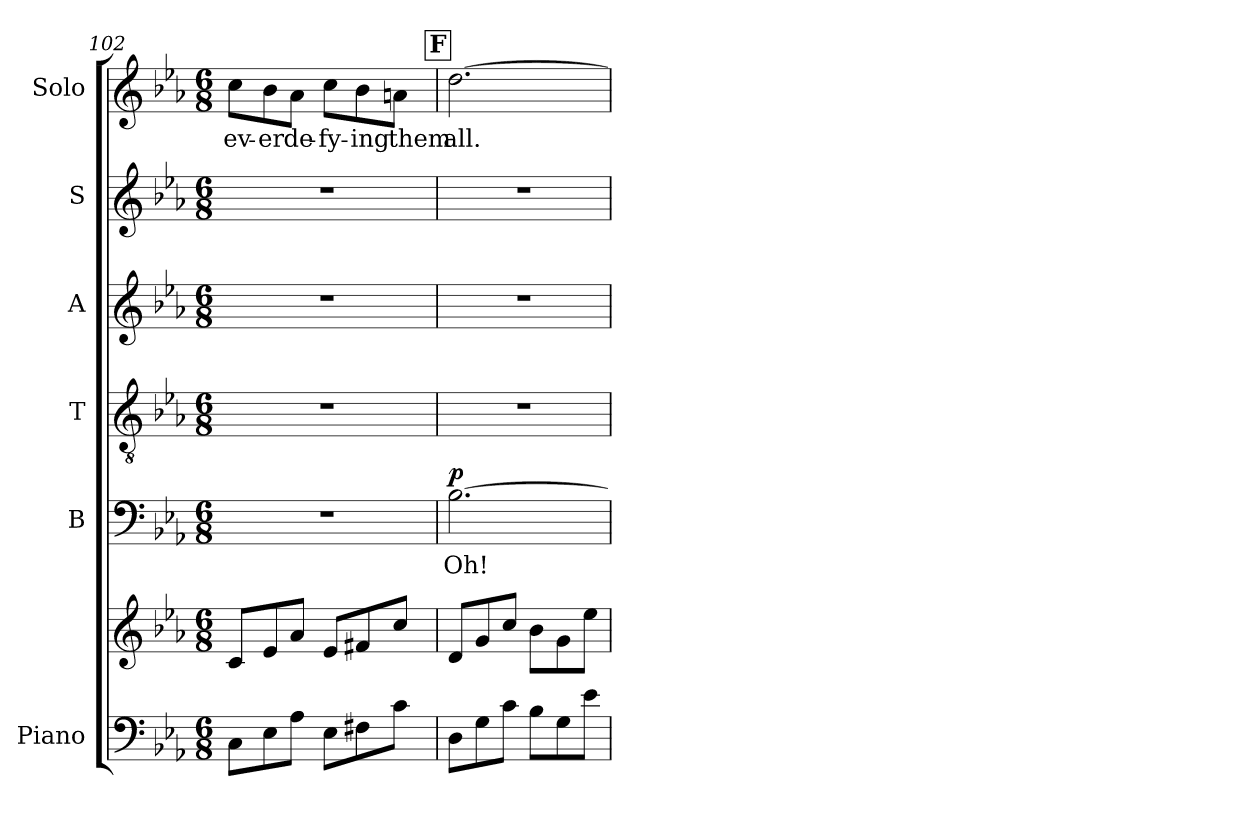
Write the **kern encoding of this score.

**kern	**kern	**kern	**text	**dynam	**kern	**kern	**kern	**kern	**text
*part6	*part6	*part5	*part5	*part5	*part4	*part3	*part2	*part1	*part1
*staff7	*staff6	*staff5	*staff5	*staff5	*staff4	*staff3	*staff2	*staff1	*staff1
*I"Piano	*	*I"B	*	*	*I"T	*I"A	*I"S	*I"Solo	*
*I'Pno	*	*I'B	*	*	*I'T	*I'A	*I'S	*	*
*clefF4	*clefG2	*clefF4	*	*	*clefGv2	*clefG2	*clefG2	*clefG2	*
*k[b-e-a-]	*k[b-e-a-]	*k[b-e-a-]	*	*	*k[b-e-a-]	*k[b-e-a-]	*k[b-e-a-]	*k[b-e-a-]	*
*M6/8	*M6/8	*M6/8	*	*	*M6/8	*M6/8	*M6/8	*M6/8	*
=102	=102	=102	=102	=102	=102	=102	=102	=102	=102
!	!	!	!	!	!	!	!	!	!LO:LY:b
8C\L	8c/L	2.r	.	.	2.r	2.r	2.r	8cc\L	ev-
!	!	!	!	!	!	!	!	!	!LO:LY:b
8E-\	8e-/	.	.	.	.	.	.	8b-\	-er
!	!	!	!	!	!	!	!	!	!LO:LY:b
8A-\J	8a-/J	.	.	.	.	.	.	8a-\J	de-
!	!	!	!	!	!	!	!	!	!LO:LY:b
8E-\L	8e-/L	.	.	.	.	.	.	8cc\L	-fy-
!	!	!	!	!	!	!	!	!	!LO:LY:b
8F#X\	8f#X/	.	.	.	.	.	.	8b-\	-ing
!	!	!	!	!	!	!	!	!	!LO:LY:b
8c\J	8cc/J	.	.	.	.	.	.	8an\J	them
!!LO:LB:g=z
!!LO:REH:place=s1:a:B:cj:fs=14:t=F
=103	=103	=103	=103	=103	=103	=103	=103	=103	=103
!	!	!	!LO:LY:b	!LO:DY:a	!	!	!	!	!LO:LY:b
8D\L	8d/L	[2.B-\	Oh!	p	2.r	2.r	2.r	[2.dd\	all.
8G\	8g/	.	.	.	.	.	.	.	.
8c\J	8cc/J	.	.	.	.	.	.	.	.
8B-\L	8b-\L	.	.	.	.	.	.	.	.
8G\	8g\	.	.	.	.	.	.	.	.
8e-\J	8ee-\J	.	.	.	.	.	.	.	.
=	=	=	=	=	=	=	=	=	=
*-	*-	*-	*-	*-	*-	*-	*-	*-	*-
